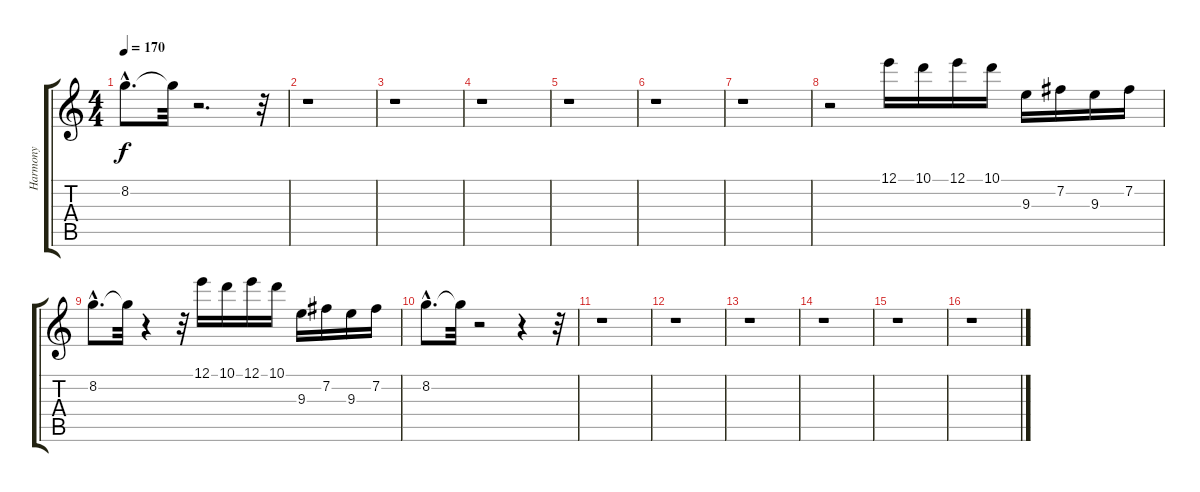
\track ("Harmony" "Harmony") {instrument distortionguitar}
\staff {score tabs}
\tuning (E4 B3 G3 D3 A2 E2) {hide}
\ts (4 4)
\tempo 170
\clef g2
\ks c
8.2{hac}.8{d dy f} 8.2{t}.32 r.2{d} r.32 |
r.1 |
r.1 |
r.1 |
r.1 |
r.1 |
r.1 |
r.2 12.1.16 10.1.16 12.1.16 10.1.16 9.3.16 7.2.16 9.3.16 7.2.16 |
8.2{hac}.8{d} 8.2{t}.32 r.4 r.32 12.1.16 10.1.16 12.1.16 10.1.16 9.3.16 7.2.16 9.3.16 7.2.16 |
8.2{hac}.8{d} 8.2{t}.32 r.2 r.4 r.32 |
r.1 |
r.1 |
r.1 |
r.1 |
r.1 |
r.1
